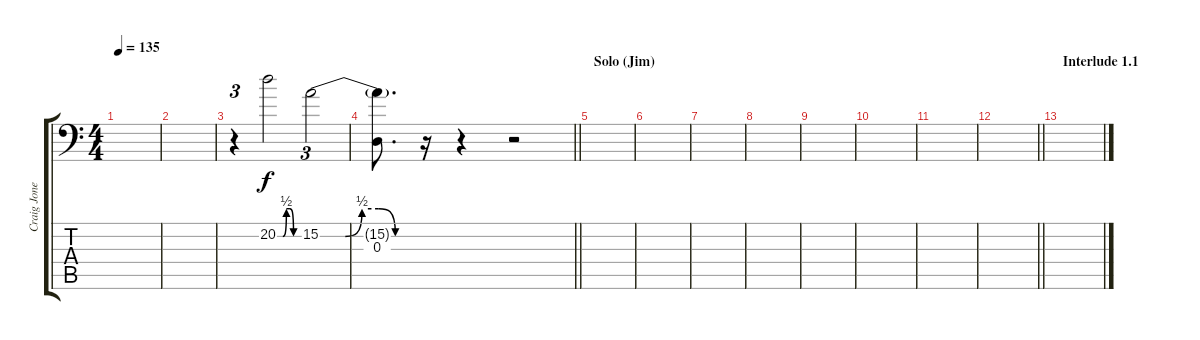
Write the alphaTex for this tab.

\track ("Craig Jones" "Craig Jone") {instrument flute}
\staff {score tabs}
\tuning (B4 Gb3 D3 A2 E2 A0) {hide}
\ts (4 4)
\tempo 135
\clef f4
\ks c
|
|
r.4{tu (3 2) volume 16 instrument distortionguitar} 20.2{be (custom 0 0 15 0 25 2 35 2 45 0 60 0)}.2{dy f} 15.2{be (custom 0 0 15 0 25 2 35 2 45 0 60 0)}.2{tu (3 2)} |
\barLineRight lightlight
(15.2{t} 0.3).8{d} r.16 r.4 r.2 |
\section ("" "Solo (Jim)")
|
|
|
|
|
|
|
\barLineRight lightlight
|
\section ("" "Interlude 1.1")
